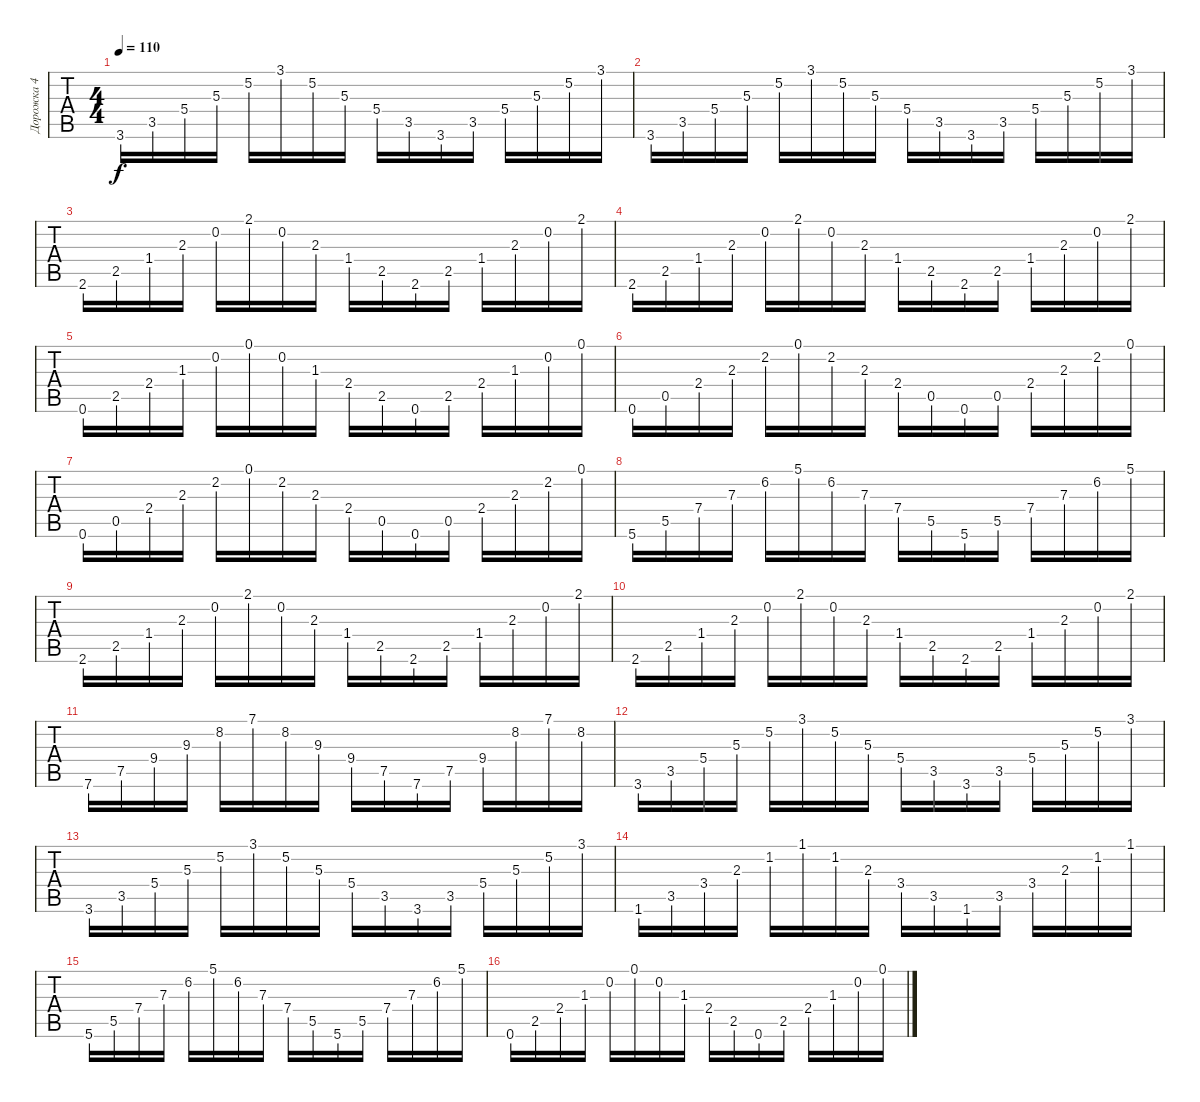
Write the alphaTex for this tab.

\track ("Дорожка 4" "Дорожка 4") {instrument acousticguitarsteel}
\staff {tabs}
\tuning (E4 B3 G3 D3 A2 E2) {hide}
\ts (4 4)
\tempo 110
\clef g2
\ks c
3.6.16{dy f} 3.5.16 5.4.16 5.3.16 5.2.16 3.1.16 5.2.16 5.3.16 5.4.16 3.5.16 3.6.16 3.5.16 5.4.16 5.3.16 5.2.16 3.1.16 |
3.6.16 3.5.16 5.4.16 5.3.16 5.2.16 3.1.16 5.2.16 5.3.16 5.4.16 3.5.16 3.6.16 3.5.16 5.4.16 5.3.16 5.2.16 3.1.16 |
2.6.16 2.5.16 1.4.16 2.3.16 0.2.16 2.1.16 0.2.16 2.3.16 1.4.16 2.5.16 2.6.16 2.5.16 1.4.16 2.3.16 0.2.16 2.1.16 |
2.6.16 2.5.16 1.4.16 2.3.16 0.2.16 2.1.16 0.2.16 2.3.16 1.4.16 2.5.16 2.6.16 2.5.16 1.4.16 2.3.16 0.2.16 2.1.16 |
0.6.16 2.5.16 2.4.16 1.3.16 0.2.16 0.1.16 0.2.16 1.3.16 2.4.16 2.5.16 0.6.16 2.5.16 2.4.16 1.3.16 0.2.16 0.1.16 |
0.6.16 0.5.16 2.4.16 2.3.16 2.2.16 0.1.16 2.2.16 2.3.16 2.4.16 0.5.16 0.6.16 0.5.16 2.4.16 2.3.16 2.2.16 0.1.16 |
0.6.16 0.5.16 2.4.16 2.3.16 2.2.16 0.1.16 2.2.16 2.3.16 2.4.16 0.5.16 0.6.16 0.5.16 2.4.16 2.3.16 2.2.16 0.1.16 |
5.6.16 5.5.16 7.4.16 7.3.16 6.2.16 5.1.16 6.2.16 7.3.16 7.4.16 5.5.16 5.6.16 5.5.16 7.4.16 7.3.16 6.2.16 5.1.16 |
2.6.16 2.5.16 1.4.16 2.3.16 0.2.16 2.1.16 0.2.16 2.3.16 1.4.16 2.5.16 2.6.16 2.5.16 1.4.16 2.3.16 0.2.16 2.1.16 |
2.6.16 2.5.16 1.4.16 2.3.16 0.2.16 2.1.16 0.2.16 2.3.16 1.4.16 2.5.16 2.6.16 2.5.16 1.4.16 2.3.16 0.2.16 2.1.16 |
7.6.16 7.5.16 9.4.16 9.3.16 8.2.16 7.1.16 8.2.16 9.3.16 9.4.16 7.5.16 7.6.16 7.5.16 9.4.16 8.2.16 7.1.16 8.2.16 |
3.6.16 3.5.16 5.4.16 5.3.16 5.2.16 3.1.16 5.2.16 5.3.16 5.4.16 3.5.16 3.6.16 3.5.16 5.4.16 5.3.16 5.2.16 3.1.16 |
3.6.16 3.5.16 5.4.16 5.3.16 5.2.16 3.1.16 5.2.16 5.3.16 5.4.16 3.5.16 3.6.16 3.5.16 5.4.16 5.3.16 5.2.16 3.1.16 |
1.6.16 3.5.16 3.4.16 2.3.16 1.2.16 1.1.16 1.2.16 2.3.16 3.4.16 3.5.16 1.6.16 3.5.16 3.4.16 2.3.16 1.2.16 1.1.16 |
5.6.16 5.5.16 7.4.16 7.3.16 6.2.16 5.1.16 6.2.16 7.3.16 7.4.16 5.5.16 5.6.16 5.5.16 7.4.16 7.3.16 6.2.16 5.1.16 |
0.6.16 2.5.16 2.4.16 1.3.16 0.2.16 0.1.16 0.2.16 1.3.16 2.4.16 2.5.16 0.6.16 2.5.16 2.4.16 1.3.16 0.2.16 0.1.16
